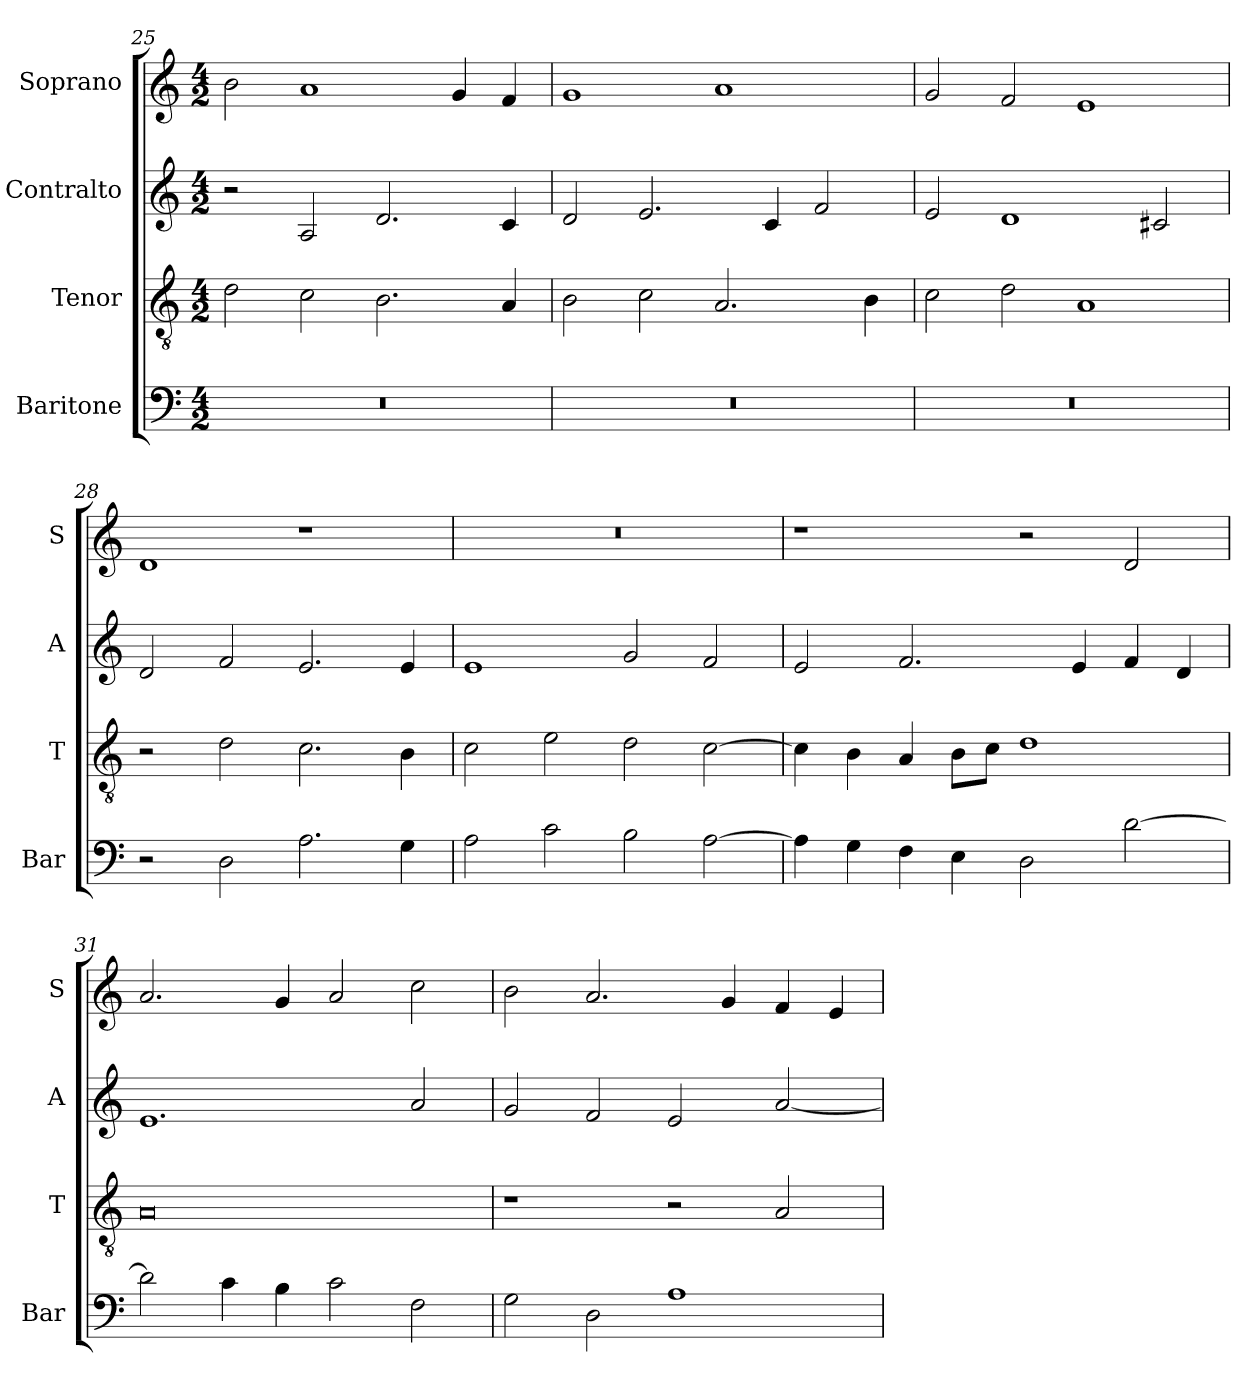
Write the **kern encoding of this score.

**kern	**kern	**kern	**kern
*part4	*part3	*part2	*part1
*staff4	*staff3	*staff2	*staff1
*I"Baritone	*I"Tenor	*I"Contralto	*I"Soprano
*I'Bar	*I'T	*I'A	*I'S
*clefF4	*clefGv2	*clefG2	*clefG2
*k[]	*k[]	*k[]	*k[]
*A:aeo	*A:aeo	*A:aeo	*A:aeo
*M4/2	*M4/2	*M4/2	*M4/2
=25	=25	=25	=25
0r	2d	2r	2b
.	2c	2A	1a
.	2.B	2.d	.
.	.	.	4g
.	4A	4c	4f
=26	=26	=26	=26
0r	2B	2d	1g
.	2c	2.e	.
.	2.A	.	1a
.	.	4c	.
.	.	2f	.
.	4B	.	.
=27	=27	=27	=27
0r	2c	2e	2g
.	2d	1d	2f
.	1A	.	1e
.	.	2c#X	.
=28	=28	=28	=28
2r	2r	2d	1d
2D	2d	2f	.
2.A	2.c	2.e	1r
4G	4B	4e	.
=29	=29	=29	=29
2A	2c	1e	0r
2c	2e	.	.
2B	2d	2g	.
[2A	[2c	2f	.
=30	=30	=30	=30
4A]	4c]	2e	1r
4G	4B	.	.
4F	4A	2.f	.
4E	8B\L	.	.
.	8c\J	.	.
2D	1d	.	2r
.	.	4e	.
[2d	.	4f	2d
.	.	4d	.
=31	=31	=31	=31
2d]	0A	1.e	2.a
4c	.	.	.
4B	.	.	4g
2c	.	.	2a
2F	.	2a	2cc
=32	=32	=32	=32
2G	1r	2g	2b
2D	.	2f	2.a
1A	2r	2e	.
.	.	.	4g
.	2A	[2a	4f
.	.	.	4e
=	=	=	=
*-	*-	*-	*-
